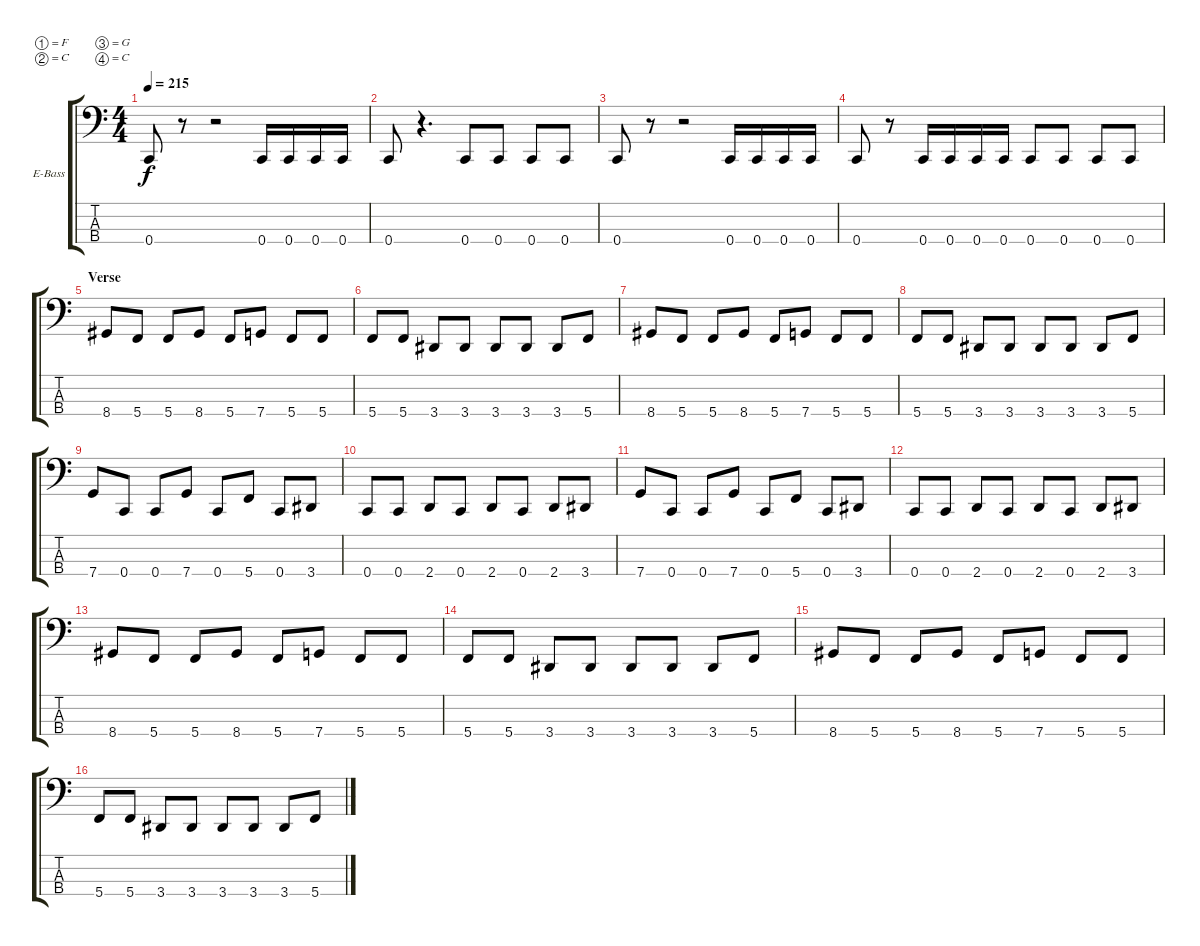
\defaultSystemsLayout 4
\bracketExtendMode groupsimilarinstruments
\firstSystemTrackNameOrientation horizontal
\otherSystemsTrackNameOrientation horizontal
\track ("Electric Bass" "E-Bass") {instrument electricbassfinger}
\staff {score tabs}
\tuning (F2 C2 G1 C1)
\ts (4 4)
\tempo 215
\clef f4
\ks c
0.4.8{dy f} r.8 r.2 0.4.16 0.4.16 0.4.16 0.4.16 |
0.4.8 r.4{d} 0.4.8 0.4.8 0.4.8 0.4.8 |
0.4.8 r.8 r.2 0.4.16 0.4.16 0.4.16 0.4.16 |
0.4.8 r.8 0.4.16 0.4.16 0.4.16 0.4.16 0.4.8 0.4.8 0.4.8 0.4.8 |
\section ("" "Verse")
8.4.8 5.4.8 5.4.8 8.4.8 5.4.8 7.4.8 5.4.8 5.4.8 |
5.4.8 5.4.8 3.4.8 3.4.8 3.4.8 3.4.8 3.4.8 5.4.8 |
8.4.8 5.4.8 5.4.8 8.4.8 5.4.8 7.4.8 5.4.8 5.4.8 |
5.4.8 5.4.8 3.4.8 3.4.8 3.4.8 3.4.8 3.4.8 5.4.8 |
7.4.8 0.4.8 0.4.8 7.4.8 0.4.8 5.4.8 0.4.8 3.4.8 |
0.4.8 0.4.8 2.4.8 0.4.8 2.4.8 0.4.8 2.4.8 3.4.8 |
7.4.8 0.4.8 0.4.8 7.4.8 0.4.8 5.4.8 0.4.8 3.4.8 |
0.4.8 0.4.8 2.4.8 0.4.8 2.4.8 0.4.8 2.4.8 3.4.8 |
8.4.8 5.4.8 5.4.8 8.4.8 5.4.8 7.4.8 5.4.8 5.4.8 |
5.4.8 5.4.8 3.4.8 3.4.8 3.4.8 3.4.8 3.4.8 5.4.8 |
8.4.8 5.4.8 5.4.8 8.4.8 5.4.8 7.4.8 5.4.8 5.4.8 |
5.4.8 5.4.8 3.4.8 3.4.8 3.4.8 3.4.8 3.4.8 5.4.8
